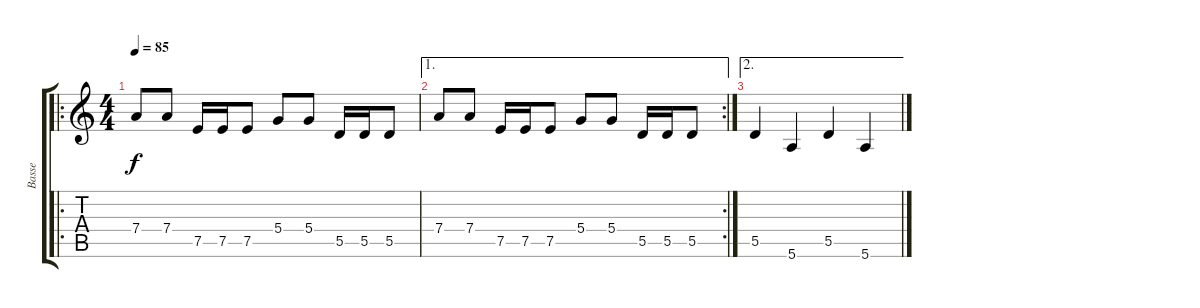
\track ("Basse" "Basse") {instrument electricbassfinger}
\staff {score tabs}
\tuning (E4 B3 G3 D3 A2 E2) {hide}
\ro
\ts (4 4)
\tempo 85
\clef g2
\ks c
7.4.8{dy f volume 15} 7.4.8 7.5.16 7.5.16 7.5.8 5.4.8 5.4.8 5.5.16 5.5.16 5.5.8 |
\ae 1
\rc 2
7.4.8{volume 15} 7.4.8 7.5.16 7.5.16 7.5.8 5.4.8 5.4.8 5.5.16 5.5.16 5.5.8 |
\ae 2
5.5.4 5.6.4 5.5.4 5.6.4
